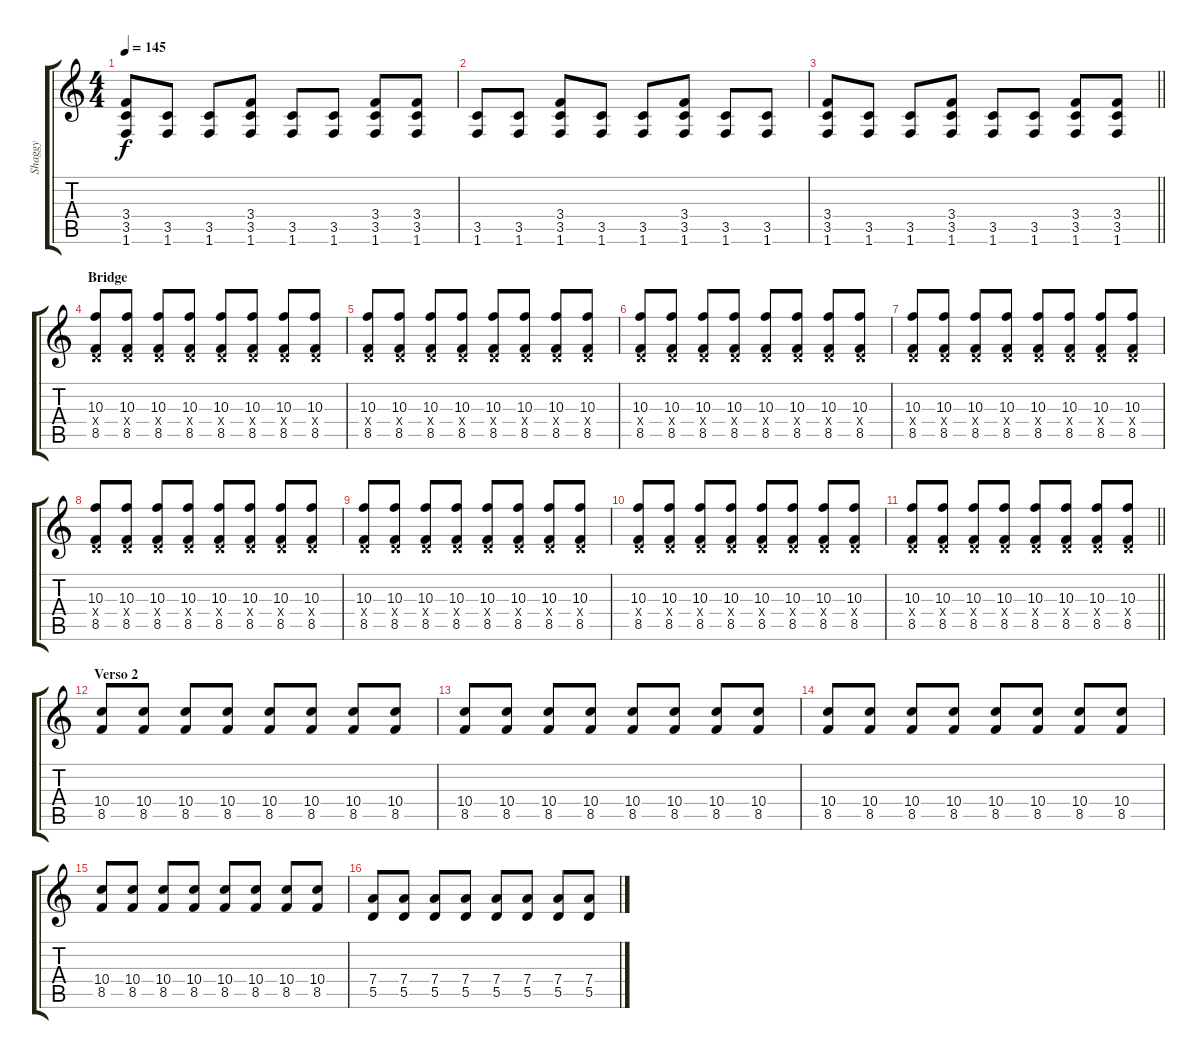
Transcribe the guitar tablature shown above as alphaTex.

\track ("Shaggy" "Shaggy") {instrument distortionguitar}
\staff {score tabs}
\tuning (E4 B3 G3 D3 A2 E2) {hide}
\ts (4 4)
\tempo 145
\clef g2
\ks c
(3.4 3.5 1.6).8{dy f} (3.5 1.6).8 (3.5 1.6).8 (3.4 3.5 1.6).8 (3.5 1.6).8 (3.5 1.6).8 (3.4 3.5 1.6).8 (3.4 3.5 1.6).8 |
(3.5 1.6).8 (3.5 1.6).8 (3.4 3.5 1.6).8 (3.5 1.6).8 (3.5 1.6).8 (3.4 3.5 1.6).8 (3.5 1.6).8 (3.5 1.6).8 |
\barLineRight lightlight
(3.4 3.5 1.6).8 (3.5 1.6).8 (3.5 1.6).8 (3.4 3.5 1.6).8 (3.5 1.6).8 (3.5 1.6).8 (3.4 3.5 1.6).8 (3.4 3.5 1.6).8 |
\section ("" "Bridge")
(10.3 0.4{x} 8.5).8 (10.3 0.4{x} 8.5).8 (10.3 0.4{x} 8.5).8 (10.3 0.4{x} 8.5).8 (10.3 0.4{x} 8.5).8 (10.3 0.4{x} 8.5).8 (10.3 0.4{x} 8.5).8 (10.3 0.4{x} 8.5).8 |
(10.3 0.4{x} 8.5).8 (10.3 0.4{x} 8.5).8 (10.3 0.4{x} 8.5).8 (10.3 0.4{x} 8.5).8 (10.3 0.4{x} 8.5).8 (10.3 0.4{x} 8.5).8 (10.3 0.4{x} 8.5).8 (10.3 0.4{x} 8.5).8 |
(10.3 0.4{x} 8.5).8 (10.3 0.4{x} 8.5).8 (10.3 0.4{x} 8.5).8 (10.3 0.4{x} 8.5).8 (10.3 0.4{x} 8.5).8 (10.3 0.4{x} 8.5).8 (10.3 0.4{x} 8.5).8 (10.3 0.4{x} 8.5).8 |
(10.3 0.4{x} 8.5).8 (10.3 0.4{x} 8.5).8 (10.3 0.4{x} 8.5).8 (10.3 0.4{x} 8.5).8 (10.3 0.4{x} 8.5).8 (10.3 0.4{x} 8.5).8 (10.3 0.4{x} 8.5).8 (10.3 0.4{x} 8.5).8 |
(10.3 0.4{x} 8.5).8 (10.3 0.4{x} 8.5).8 (10.3 0.4{x} 8.5).8 (10.3 0.4{x} 8.5).8 (10.3 0.4{x} 8.5).8 (10.3 0.4{x} 8.5).8 (10.3 0.4{x} 8.5).8 (10.3 0.4{x} 8.5).8 |
(10.3 0.4{x} 8.5).8 (10.3 0.4{x} 8.5).8 (10.3 0.4{x} 8.5).8 (10.3 0.4{x} 8.5).8 (10.3 0.4{x} 8.5).8 (10.3 0.4{x} 8.5).8 (10.3 0.4{x} 8.5).8 (10.3 0.4{x} 8.5).8 |
(10.3 0.4{x} 8.5).8 (10.3 0.4{x} 8.5).8 (10.3 0.4{x} 8.5).8 (10.3 0.4{x} 8.5).8 (10.3 0.4{x} 8.5).8 (10.3 0.4{x} 8.5).8 (10.3 0.4{x} 8.5).8 (10.3 0.4{x} 8.5).8 |
\barLineRight lightlight
(10.3 0.4{x} 8.5).8 (10.3 0.4{x} 8.5).8 (10.3 0.4{x} 8.5).8 (10.3 0.4{x} 8.5).8 (10.3 0.4{x} 8.5).8 (10.3 0.4{x} 8.5).8 (10.3 0.4{x} 8.5).8 (10.3 0.4{x} 8.5).8 |
\section ("" "Verso 2")
(10.4 8.5).8 (10.4 8.5).8 (10.4 8.5).8 (10.4 8.5).8 (10.4 8.5).8 (10.4 8.5).8 (10.4 8.5).8 (10.4 8.5).8 |
(10.4 8.5).8 (10.4 8.5).8 (10.4 8.5).8 (10.4 8.5).8 (10.4 8.5).8 (10.4 8.5).8 (10.4 8.5).8 (10.4 8.5).8 |
(10.4 8.5).8 (10.4 8.5).8 (10.4 8.5).8 (10.4 8.5).8 (10.4 8.5).8 (10.4 8.5).8 (10.4 8.5).8 (10.4 8.5).8 |
(10.4 8.5).8 (10.4 8.5).8 (10.4 8.5).8 (10.4 8.5).8 (10.4 8.5).8 (10.4 8.5).8 (10.4 8.5).8 (10.4 8.5).8 |
(7.4 5.5).8 (7.4 5.5).8 (7.4 5.5).8 (7.4 5.5).8 (7.4 5.5).8 (7.4 5.5).8 (7.4 5.5).8 (7.4 5.5).8
